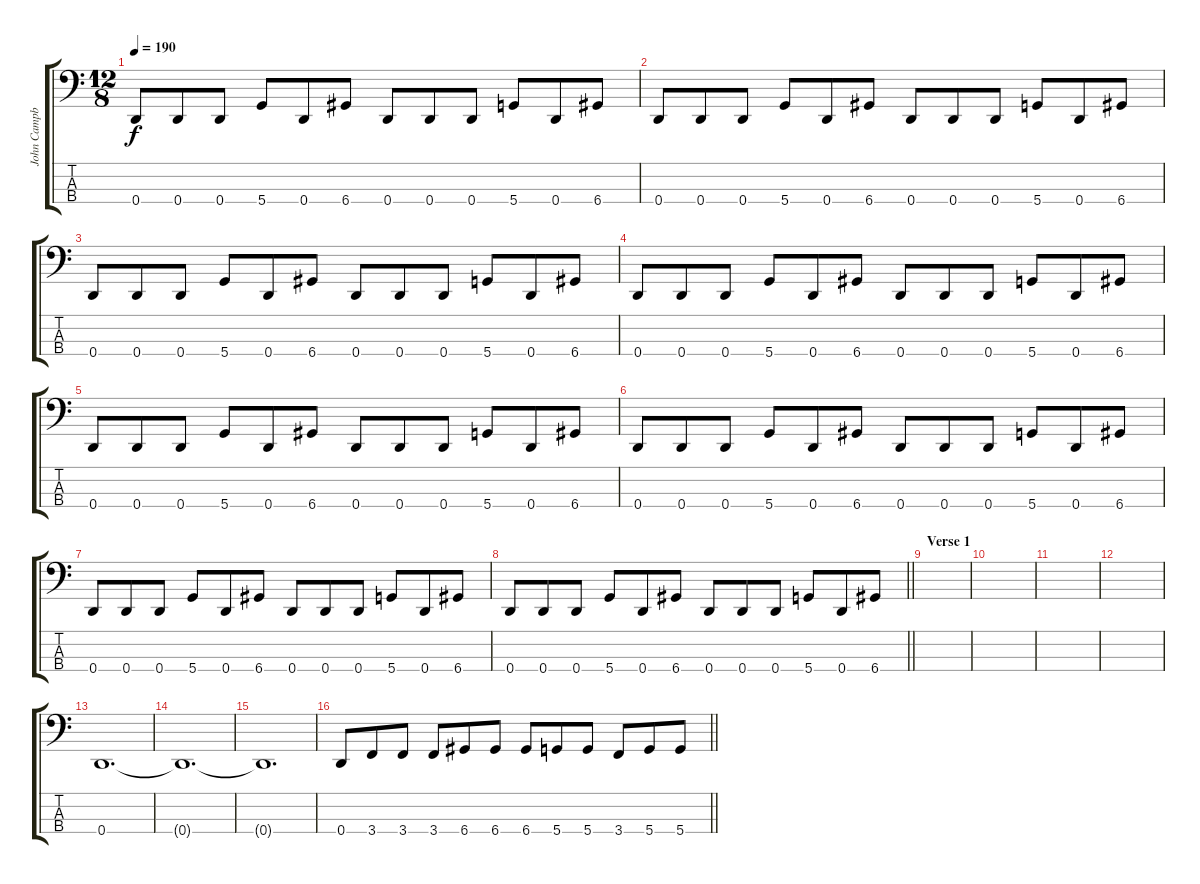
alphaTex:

\track ("John Campbell" "John Campb") {instrument electricbasspick}
\staff {score tabs}
\tuning (G2 D2 A1 D1) {hide}
\ts (12 8)
\tempo 190
\clef f4
\ks c
0.4.8{dy f} 0.4.8 0.4.8 5.4.8 0.4.8 6.4.8 0.4.8 0.4.8 0.4.8 5.4.8 0.4.8 6.4.8 |
0.4.8 0.4.8 0.4.8 5.4.8 0.4.8 6.4.8 0.4.8 0.4.8 0.4.8 5.4.8 0.4.8 6.4.8 |
0.4.8 0.4.8 0.4.8 5.4.8 0.4.8 6.4.8 0.4.8 0.4.8 0.4.8 5.4.8 0.4.8 6.4.8 |
0.4.8 0.4.8 0.4.8 5.4.8 0.4.8 6.4.8 0.4.8 0.4.8 0.4.8 5.4.8 0.4.8 6.4.8 |
0.4.8 0.4.8 0.4.8 5.4.8 0.4.8 6.4.8 0.4.8 0.4.8 0.4.8 5.4.8 0.4.8 6.4.8 |
0.4.8 0.4.8 0.4.8 5.4.8 0.4.8 6.4.8 0.4.8 0.4.8 0.4.8 5.4.8 0.4.8 6.4.8 |
0.4.8 0.4.8 0.4.8 5.4.8 0.4.8 6.4.8 0.4.8 0.4.8 0.4.8 5.4.8 0.4.8 6.4.8 |
\barLineRight lightlight
0.4.8 0.4.8 0.4.8 5.4.8 0.4.8 6.4.8 0.4.8 0.4.8 0.4.8 5.4.8 0.4.8 6.4.8 |
\section ("" "Verse 1")
|
|
|
|
0.4.1{d} |
0.4{t}.1{d} |
0.4{t}.1{d} |
\barLineRight lightlight
0.4.8 3.4.8 3.4.8 3.4.8 6.4.8 6.4.8 6.4.8 5.4.8 5.4.8 3.4.8 5.4.8 5.4.8
